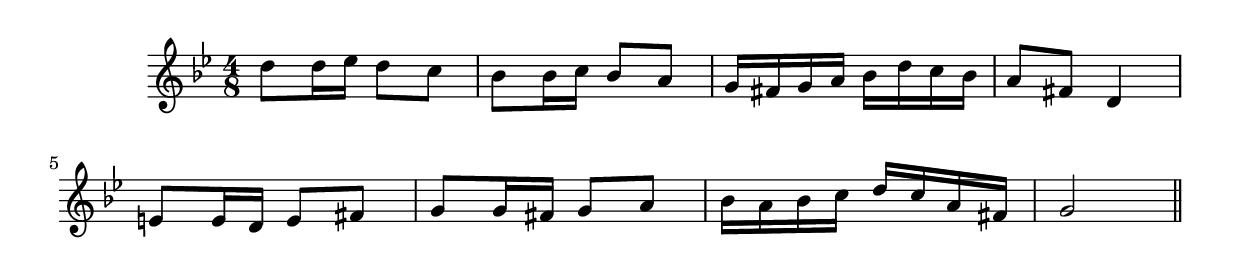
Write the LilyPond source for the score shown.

\version "2.19.49"
%{\header {
  composer = "G.A. Wedge"
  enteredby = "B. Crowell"
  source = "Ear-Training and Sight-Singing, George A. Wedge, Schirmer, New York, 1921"
}%}
\score{{\key g \minor
\time 4/8
%{\tempo 8=120
%}\relative d'' {
  d8 d16 es d8 c | bes8 bes16 c bes8 a | g16 fis g a bes d c bes | a8 fis d4 |
  e8 e16 d e8 fis | g8 g16 fis g8 a | bes16 a bes c d c a fis | g2 
  \bar "||"
}

}}